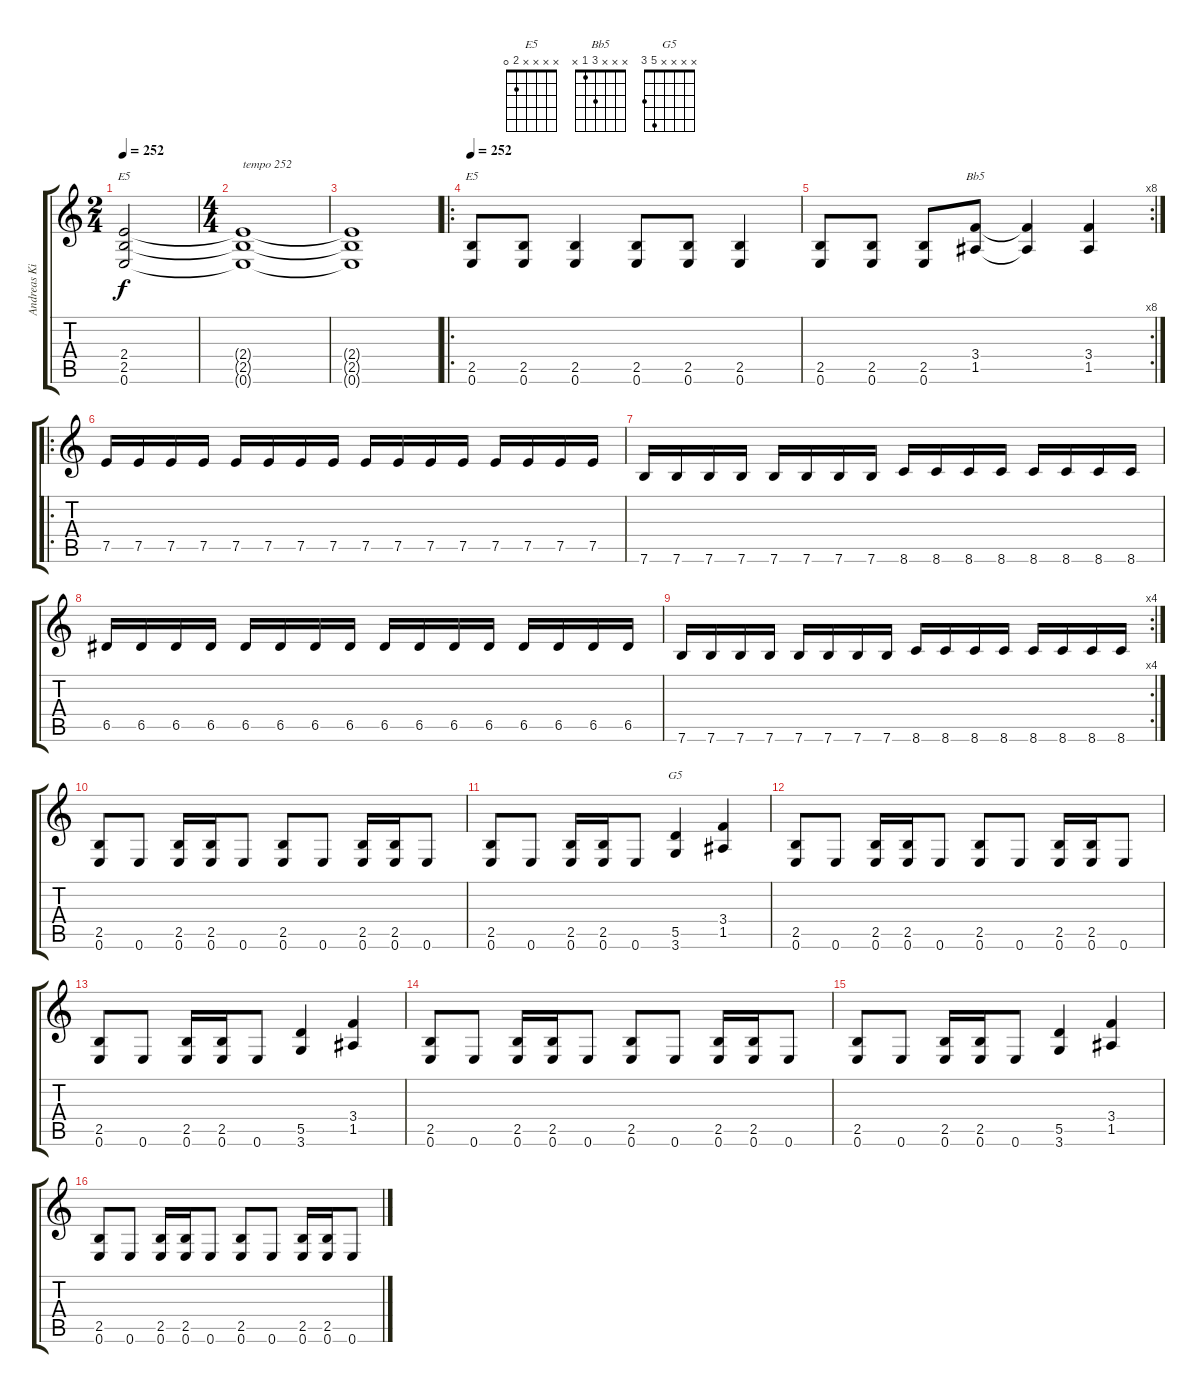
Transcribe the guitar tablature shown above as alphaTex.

\track ("Andreas Kisser" "Andreas Ki") {instrument overdrivenguitar}
\staff {score tabs}
\tuning (E4 B3 G3 D3 A2 E2) {hide}
\chord ("E5" x x x 2 2 0)
\chord ("E5" x x x x 2 0)
\chord ("Bb5" x x x 3 1 x)
\chord ("G5" x x x x 5 3)
\ts (2 4)
\tempo 252
\clef g2
\ks c
(2.4 2.5 0.6).2{ch "E5" dy f} |
\ts (4 4)
(2.4{t} 2.5{t} 0.6{t}).1{txt "tempo 252"} |
(2.4{t} 2.5{t} 0.6{t}).1 |
\ro
\tempo 252
(2.5 0.6).8{ch "E5"} (2.5 0.6).8 (2.5 0.6).4 (2.5 0.6).8 (2.5 0.6).8 (2.5 0.6).4 |
\rc 8
(2.5 0.6).8 (2.5 0.6).8 (2.5 0.6).8 (3.4 1.5).8{ch "Bb5"} (3.4{t} 1.5{t}).4 (3.4 1.5).4 |
\ro
7.5.16 7.5.16 7.5.16 7.5.16 7.5.16 7.5.16 7.5.16 7.5.16 7.5.16 7.5.16 7.5.16 7.5.16 7.5.16 7.5.16 7.5.16 7.5.16 |
7.6.16 7.6.16 7.6.16 7.6.16 7.6.16 7.6.16 7.6.16 7.6.16 8.6.16 8.6.16 8.6.16 8.6.16 8.6.16 8.6.16 8.6.16 8.6.16 |
6.5.16 6.5.16 6.5.16 6.5.16 6.5.16 6.5.16 6.5.16 6.5.16 6.5.16 6.5.16 6.5.16 6.5.16 6.5.16 6.5.16 6.5.16 6.5.16 |
\rc 4
7.6.16 7.6.16 7.6.16 7.6.16 7.6.16 7.6.16 7.6.16 7.6.16 8.6.16 8.6.16 8.6.16 8.6.16 8.6.16 8.6.16 8.6.16 8.6.16 |
(2.5 0.6).8 0.6.8 (2.5 0.6).16 (2.5 0.6).16 0.6.8 (2.5 0.6).8 0.6.8 (2.5 0.6).16 (2.5 0.6).16 0.6.8 |
(2.5 0.6).8 0.6.8 (2.5 0.6).16 (2.5 0.6).16 0.6.8 (5.5 3.6).4{ch "G5"} (3.4 1.5).4 |
(2.5 0.6).8 0.6.8 (2.5 0.6).16 (2.5 0.6).16 0.6.8 (2.5 0.6).8 0.6.8 (2.5 0.6).16 (2.5 0.6).16 0.6.8 |
(2.5 0.6).8 0.6.8 (2.5 0.6).16 (2.5 0.6).16 0.6.8 (5.5 3.6).4 (3.4 1.5).4 |
(2.5 0.6).8 0.6.8 (2.5 0.6).16 (2.5 0.6).16 0.6.8 (2.5 0.6).8 0.6.8 (2.5 0.6).16 (2.5 0.6).16 0.6.8 |
(2.5 0.6).8 0.6.8 (2.5 0.6).16 (2.5 0.6).16 0.6.8 (5.5 3.6).4 (3.4 1.5).4 |
(2.5 0.6).8 0.6.8 (2.5 0.6).16 (2.5 0.6).16 0.6.8 (2.5 0.6).8 0.6.8 (2.5 0.6).16 (2.5 0.6).16 0.6.8
